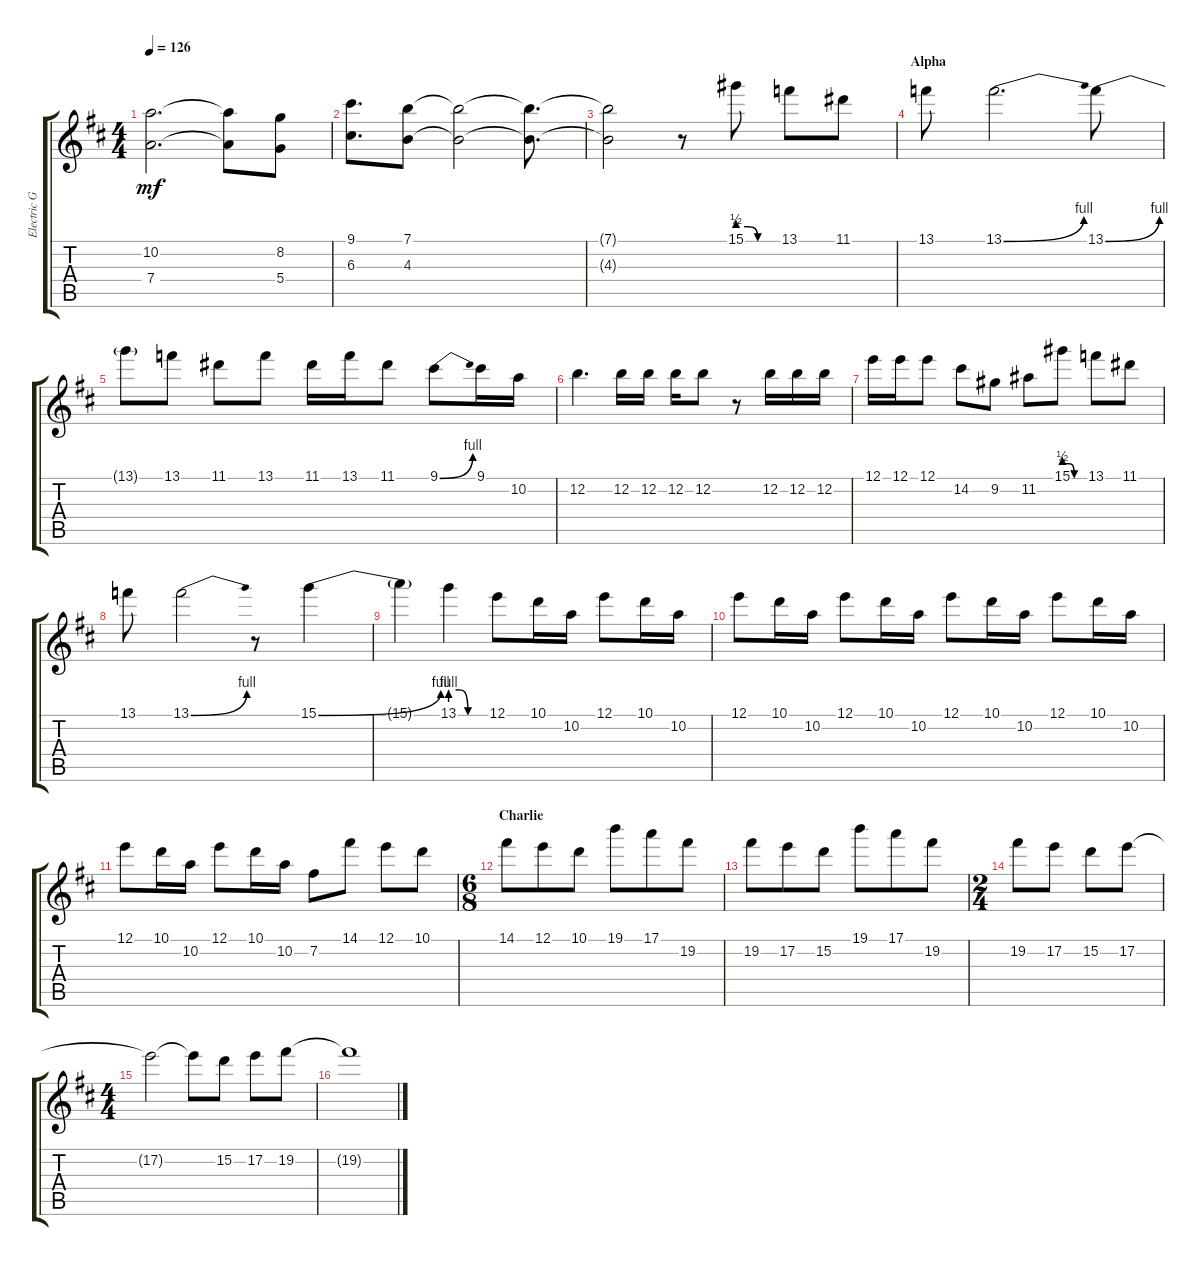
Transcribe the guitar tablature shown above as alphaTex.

\track ("Electric Guitar" "Electric G") {instrument overdrivenguitar}
\staff {score tabs}
\tuning (E4 B3 G3 D3 A2 E2) {hide}
\ts (4 4)
\tempo 126
\clef g2
\ks bminor
(10.2{t} 7.4{t}).2{d dy mf} (10.2{t} 7.4{t}).8 (8.2 5.4).8 |
(9.1 6.3).8{d} (7.1 4.3).8 (7.1{t} 4.3{t}).2 (7.1{t} 4.3{t}).8{d} |
(7.1{t} 4.3{t}).2 r.8 15.1{be (custom 0 2 15 2 30 0 60 0)}.8 13.1.8 11.1.8 |
\section ("" "Alpha")
13.1.8 13.1{be (bend 0 0 60 4)}.2{d} 13.1{be (bend 0 0 60 4)}.8 |
13.1{t}.8 13.1.8 11.1.8 13.1.8 11.1.16 13.1.16 11.1.8 9.1{be (bend 0 0 60 4)}.8 9.1.16 10.2.16 |
12.2.4{d} 12.2.16 12.2.16 12.2.16 12.2.8 r.8 12.2.16 12.2.16 12.2.16 |
12.1.16 12.1.16 12.1.8 14.2.8 9.2.8 11.2.8 15.1{be (custom 0 2 15 2 30 0 60 0)}.8 13.1.8 11.1.8 |
13.1.8 13.1{be (bend 0 0 60 4)}.2 r.8 15.1{be (bend 0 0 60 4)}.4 |
15.1{t}.4 13.1{be (custom 0 4 15 4 30 0 60 0)}.4 12.1.8 10.1.16 10.2.16 12.1.8 10.1.16 10.2.16 |
12.1.8 10.1.16 10.2.16 12.1.8 10.1.16 10.2.16 12.1.8 10.1.16 10.2.16 12.1.8 10.1.16 10.2.16 |
12.1.8 10.1.16 10.2.16 12.1.8 10.1.16 10.2.16 7.2.8 14.1.8 12.1.8 10.1.8 |
\ts (6 8)
\section ("" "Charlie")
14.1.8 12.1.8 10.1.8 19.1.8 17.1.8 19.2.8 |
19.2.8 17.2.8 15.2.8 19.1.8 17.1.8 19.2.8 |
\ts (2 4)
19.2.8 17.2.8 15.2.8 17.2.8 |
\ts (4 4)
17.2{t}.2 17.2{t}.8 15.2.8 17.2.8 19.2.8 |
19.2{t}.1
